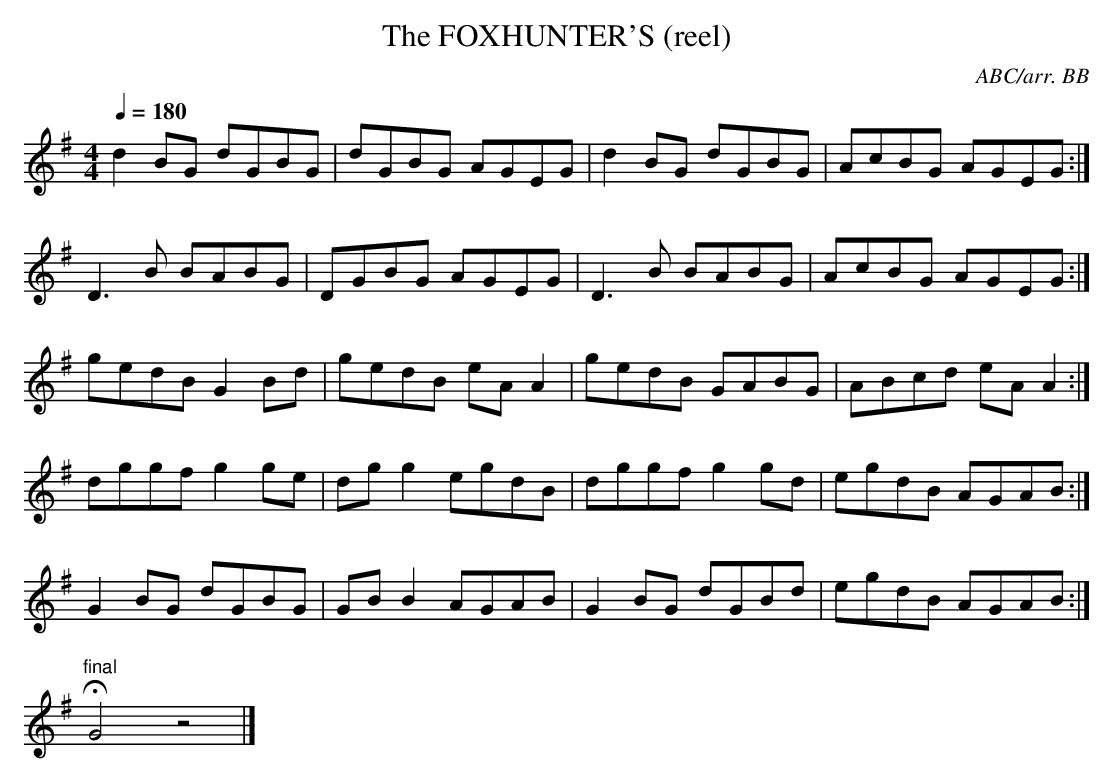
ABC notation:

X:1
T:FOXHUNTER'S (reel), The
C:ABC/arr. BB
M:4/4
Q:1/4=180
L:1/8
K:G
d2BG dGBG|dGBG AGEG|d2BG dGBG|AcBG AGEG :|
D3B BABG|DGBG AGEG|D3B BABG|AcBG AGEG :|
gedB G2Bd|gedB eAA2|gedB GABG|ABcd eAA2 :|
dggf g2ge|dgg2 egdB|dggf g2gd|egdB AGAB :|
G2BG dGBG|GBB2 AGAB|G2BG dGBd|egdB AGAB :|
"final"HG4z4|]
